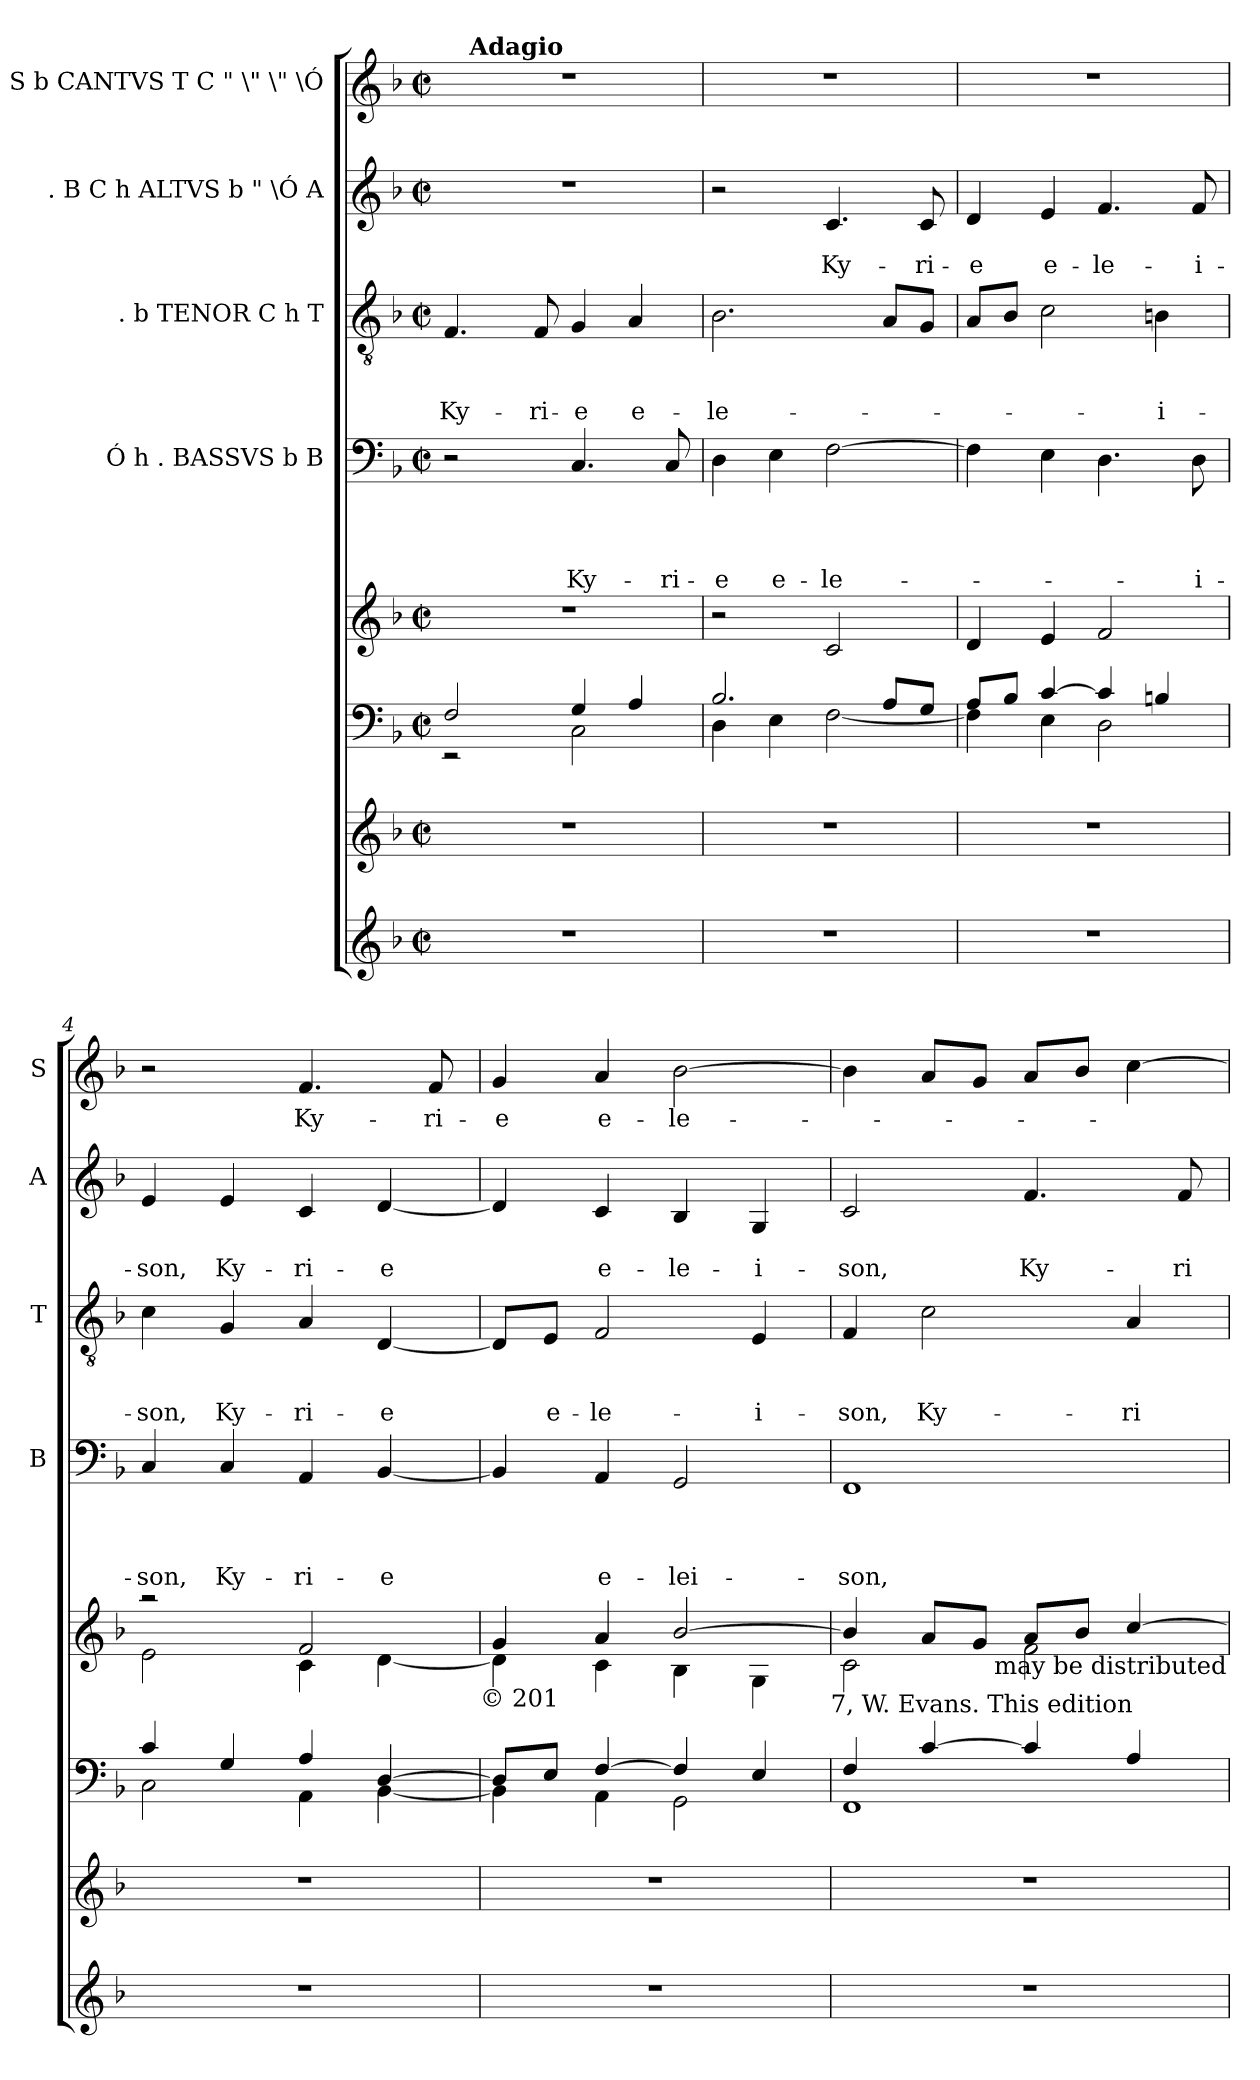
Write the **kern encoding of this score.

**kern	**kern	**kern	**kern	**kern	**text	**text	**text	**text	**kern	**text	**text	**text	**kern	**text	**text	**kern	**text
*part8	*part7	*part6	*part5	*part4	*part4	*part4	*part4	*part4	*part3	*part3	*part3	*part3	*part2	*part2	*part2	*part1	*part1
*staff8	*staff7	*staff6	*staff5	*staff4	*staff4	*staff4	*staff4	*staff4	*staff3	*staff3	*staff3	*staff3	*staff2	*staff2	*staff2	*staff1	*staff1
*	*	*	*	*I"Ó h . BASSVS b B	*	*	*	*	*I". b TENOR C h T	*	*	*	*I". B C h ALTVS b " \Ó A	*	*	*I"h . S b CANTVS T C " \" \" \Ó	*
*	*	*	*	*I'B	*	*	*	*	*I'T	*	*	*	*I'A	*	*	*I'S	*
!!LO:PB:g=z
*clefG2	*clefG2	*clefF4	*clefG2	*clefF4	*	*	*	*	*clefGv2	*	*	*	*clefG2	*	*	*clefG2	*
*k[b-]	*k[b-]	*k[b-]	*k[b-]	*k[b-]	*	*	*	*	*k[b-]	*	*	*	*k[b-]	*	*	*k[b-]	*
*F:	*F:	*F:	*F:	*F:	*	*	*	*	*F:	*	*	*	*F:	*	*	*F:	*
*M2/2	*M2/2	*M2/2	*M2/2	*M2/2	*	*	*	*	*M2/2	*	*	*	*M2/2	*	*	*M2/2	*
*met(c|)	*met(c|)	*met(c|)	*met(c|)	*met(c|)	*	*	*	*	*met(c|)	*	*	*	*met(c|)	*	*	*met(c|)	*
=1	=1	=1	=1	=1	=1	=1	=1	=1	=1	=1	=1	=1	=1	=1	=1	=1	=1
*	*	*^	*	*	*	*	*	*	*	*	*	*	*	*	*	*	*
!	!	!	!	!	!	!	!	!	!	!	!	!	!LO:LY:b	!	!	!	!	!
*	*	*	*	*	*	*	*	*	*	*	*	*	*	*	*	*	*^	*
1r	1r	2F/	2rEE	1r	2r	.	.	.	.	4.F/	.	.	Ky-	1r	.	.	1r	16ryy	.
*	*	*	*	*	*	*	*	*	*	*	*	*	*	*	*	*	*MM72	*	*
!	!	!	!	!	!	!	!	!	!	!	!	!	!	!	!	!	!	!LO:TX:a:B:t=Adagio	!
.	.	.	.	.	.	.	.	.	.	.	.	.	.	.	.	.	.	2...ryy	.
!	!	!	!	!	!	!	!	!	!	!	!	!	!LO:LY:b	!	!	!	!	!	!
.	.	.	.	.	.	.	.	.	.	8F/	.	.	-ri-	.	.	.	.	.	.
!	!	!	!	!	!	!	!	!	!LO:LY:b	!	!	!	!LO:LY:b	!	!	!	!	!	!
.	.	4G/	2C\	.	4.C/	.	.	.	Ky-	4G/	.	.	-e	.	.	.	.	.	.
!	!	!	!	!	!	!	!	!	!	!	!	!	!LO:LY:b	!	!	!	!	!	!
.	.	4A/	.	.	.	.	.	.	.	4A/	.	.	e-	.	.	.	.	.	.
!	!	!	!	!	!	!	!	!	!LO:LY:b	!	!	!	!	!	!	!	!	!	!
.	.	.	.	.	8C/	.	.	.	-ri-	.	.	.	.	.	.	.	.	.	.
=2	=2	=2	=2	=2	=2	=2	=2	=2	=2	=2	=2	=2	=2	=2	=2	=2	=2	=2	=2
!	!	!	!	!	!	!	!	!	!LO:LY:b	!	!	!	!LO:LY:b	!	!	!	!	!	!
*	*	*	*	*	*	*	*	*	*	*	*	*	*	*	*	*	*v	*v	*
1r	1r	2.B-/	4D\	2r	4D\	.	.	.	-e	2.B-\	.	.	-le-	2r	.	.	1r	.
!	!	!	!	!	!	!	!	!	!LO:LY:b	!	!	!	!	!	!	!	!	!
.	.	.	4E\	.	4E\	.	.	.	e-	.	.	.	.	.	.	.	.	.
!	!	!	!	!	!	!	!	!	!LO:LY:b	!	!	!	!	!	!	!LO:LY:b	!	!
.	.	.	[<2F\	2c/	[>2F\	.	.	.	-le-	.	.	.	.	4.c/	.	Ky-	.	.
.	.	8A/L	.	.	.	.	.	.	.	8A/L	.	.	.	.	.	.	.	.
!	!	!	!	!	!	!	!	!	!	!	!	!	!	!	!	!LO:LY:b	!	!
.	.	8G/J	.	.	.	.	.	.	.	8G/J	.	.	.	8c/	.	-ri-	.	.
=3	=3	=3	=3	=3	=3	=3	=3	=3	=3	=3	=3	=3	=3	=3	=3	=3	=3	=3
!	!	!	!	!	!	!	!	!	!	!	!	!	!	!	!	!LO:LY:b	!	!
1r	1r	8A/L	4F\]	4d/	4F\]	.	.	.	.	8A/L	.	.	.	4d/	.	-e	1r	.
.	.	8B-/J	.	.	.	.	.	.	.	8B-/J	.	.	.	.	.	.	.	.
!	!	!	!	!	!	!	!	!	!	!	!	!	!	!	!	!LO:LY:b	!	!
.	.	[>4c/	4E\	4e/	4E\	.	.	.	.	2c\	.	.	.	4e/	.	e-	.	.
!	!	!	!	!	!	!	!	!	!	!	!	!	!	!	!	!LO:LY:b	!	!
.	.	4c/]	2D\	2f/	4.D\	.	.	.	.	.	.	.	.	4.f/	.	-le-	.	.
!	!	!	!	!	!	!	!	!	!	!	!	!	!LO:LY:b	!	!	!	!	!
.	.	4Bn/	.	.	.	.	.	.	.	4Bn\	.	.	-i-	.	.	.	.	.
!	!	!	!	!	!	!	!	!	!LO:LY:b	!	!	!	!	!	!	!LO:LY:b	!	!
.	.	.	.	.	8D\	.	.	.	-i-	.	.	.	.	8f/	.	-i-	.	.
!!LO:LB:g=z
=4	=4	=4	=4	=4	=4	=4	=4	=4	=4	=4	=4	=4	=4	=4	=4	=4	=4	=4
*	*	*	*	*^	*	*	*	*	*	*	*	*	*	*	*	*	*	*
!	!	!	!	!	!	!	!	!	!	!LO:LY:b	!	!	!	!LO:LY:b	!	!	!LO:LY:b	!	!
1r	1r	4c/	2C\	2raa	2e\	4C/	.	.	.	-son,	4c\	.	.	-son,	4e/	.	-son,	2r	.
!	!	!	!	!	!	!	!	!	!	!LO:LY:b	!	!	!	!LO:LY:b	!	!	!LO:LY:b	!	!
.	.	4G/	.	.	.	4C/	.	.	.	Ky-	4G/	.	.	Ky-	4e/	.	Ky-	.	.
!	!	!	!	!	!	!	!	!	!	!LO:LY:b	!	!	!	!LO:LY:b	!	!	!LO:LY:b	!	!LO:LY:b
.	.	4A/	4AA\	2f/	4c\	4AA/	.	.	.	-ri-	4A/	.	.	-ri-	4c/	.	-ri-	4.f/	Ky-
!	!	!	!	!	!	!	!	!	!	!LO:LY:b:rj	!	!	!	!LO:LY:b:rj	!	!	!LO:LY:b:rj	!	!
.	.	[>4D/	[<4BB-\	.	[<4d\	[<4BB-/	.	.	.	-e	[<4D/	.	.	-e	[<4d/	.	-e	.	.
!	!	!	!	!	!	!	!	!	!	!	!	!	!	!	!	!	!	!	!LO:LY:b
.	.	.	.	.	.	.	.	.	.	.	.	.	.	.	.	.	.	8f/	-ri-
!	!	!	!	!LO:TX:b:t=© 201	!	!	!	!	!	!	!	!	!	!	!	!	!	!	!
=5	=5	=5	=5	=5	=5	=5	=5	=5	=5	=5	=5	=5	=5	=5	=5	=5	=5	=5	=5
!	!	!	!	!	!	!	!	!	!	!	!	!	!	!	!	!	!	!	!LO:LY:b
1r	1r	8D/L]	4BB-\]	4g/	4d\]	4BB-/]	.	.	.	.	8D/L]	.	.	.	4d/]	.	.	4g/	-e
!	!	!	!	!	!	!	!	!	!	!	!	!	!	!LO:LY:b	!	!	!	!	!
.	.	8E/J	.	.	.	.	.	.	.	.	8E/J	.	.	e-	.	.	.	.	.
!	!	!	!	!	!	!	!	!	!	!LO:LY:b	!	!	!	!LO:LY:b	!	!	!LO:LY:b	!	!LO:LY:b
.	.	[>4F/	4AA\	4a/	4c\	4AA/	.	.	.	e-	2F/	.	.	-le-	4c/	.	e-	4a/	e-
!	!	!	!	!	!	!	!	!	!	!LO:LY:b	!	!	!	!	!	!	!LO:LY:b	!	!LO:LY:b
.	.	4F/]	2GG\	[>2b-/	4B-\	2GG/	.	.	.	-lei-	.	.	.	.	4B-/	.	-le-	[>2b-\	-le-
!	!	!	!	!	!	!	!	!	!	!	!	!	!	!LO:LY:b	!	!	!LO:LY:b	!	!
.	.	4E/	.	.	4G\	.	.	.	.	.	4E/	.	.	-i-	4G/	.	-i-	.	.
!	!	!	!	!	!LO:TX:b:t=7, W. Evans. This edition	!	!	!	!	!	!	!	!	!	!	!	!	!	!
=6	=6	=6	=6	=6	=6	=6	=6	=6	=6	=6	=6	=6	=6	=6	=6	=6	=6	=6	=6
!	!	!	!	!	!	!	!	!	!	!LO:LY:b	!	!	!	!LO:LY:b	!	!	!LO:LY:b	!	!
1r	1r	4F/	1FF	4b-/]	2c\	1FF	.	.	.	-son,	4F/	.	.	-son,	2c/	.	-son,	4b-\]	.
!	!	!	!	!	!	!	!	!	!	!	!	!	!	!LO:LY:b	!	!	!	!	!
.	.	[>4c/	.	8a/L	.	.	.	.	.	.	2c\	.	.	Ky-	.	.	.	8a/L	.
.	.	.	.	8g/J	.	.	.	.	.	.	.	.	.	.	.	.	.	8g/J	.
!	!	!	!	!	!	!	!	!	!	!	!	!	!	!	!	!	!LO:LY:b	!	!
.	.	4c/]	.	8a/L	2f\	.	.	.	.	.	.	.	.	.	4.f/	.	Ky-	8a/L	.
.	.	.	.	8b-/J	.	.	.	.	.	.	.	.	.	.	.	.	.	8b-/J	.
!	!	!	!	!	!	!	!	!	!	!	!	!	!	!LO:LY:b	!	!	!	!	!
.	.	4A/	.	[>4cc/	.	.	.	.	.	.	4A/	.	.	-ri-	.	.	.	[>4cc\	.
!	!	!	!	!	!	!	!	!	!	!	!	!	!	!	!	!	!LO:LY:b	!	!
.	.	.	.	.	.	.	.	.	.	.	.	.	.	.	8f/	.	-ri-	.	.
*	*	*v	*v	*	*	*	*	*	*	*	*	*	*	*	*	*	*	*	*
*	*	*	*v	*v	*	*	*	*	*	*	*	*	*	*	*	*	*	*
!	!	!	!LO:TX:b:t=may be distributed	!	!	!	!	!	!	!	!	!	!	!	!	!	!
=	=	=	=	=	=	=	=	=	=	=	=	=	=	=	=	=	=
*-	*-	*-	*-	*-	*-	*-	*-	*-	*-	*-	*-	*-	*-	*-	*-	*-	*-
